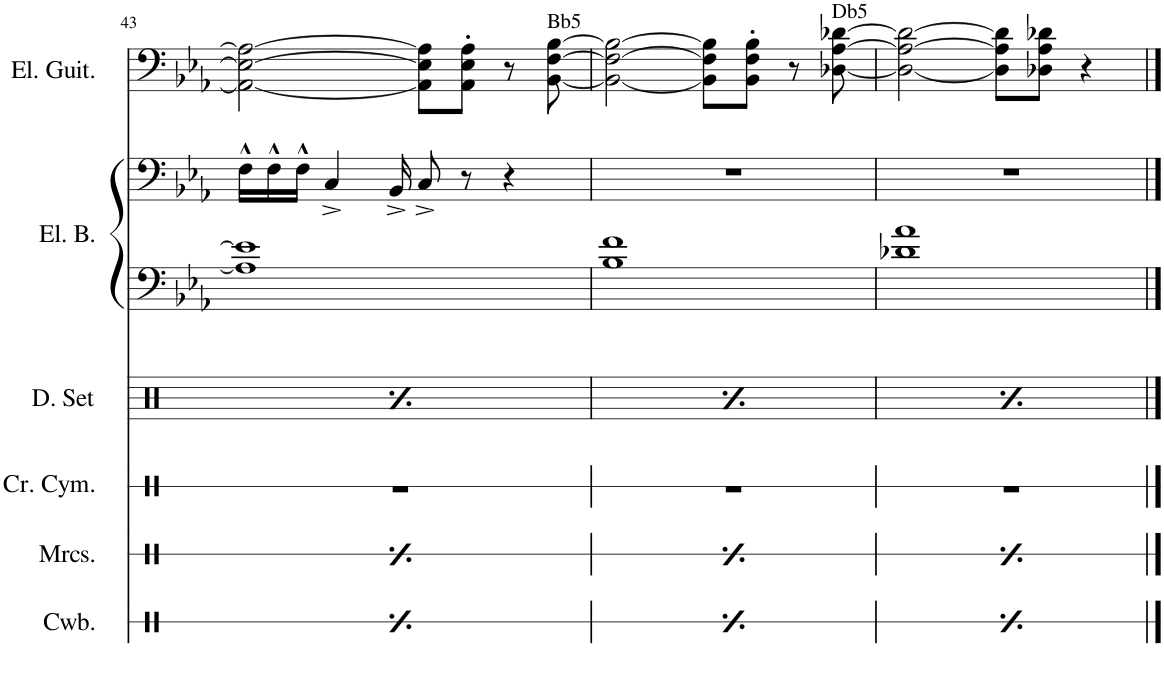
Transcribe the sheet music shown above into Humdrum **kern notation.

**kern	**dynam	**kern	**dynam	**kern	**kern	**dynam	**kern	**kern	**kern
*part6	*part6	*part5	*part5	*part4	*part3	*part3	*part2	*part2	*part1
*staff7	*staff7	*staff6	*staff6	*staff5	*staff4	*staff4	*staff3	*staff2	*staff1
*I"Cowbell	*	*I"Maracas	*	*I"Crash Cymbal	*I"Drumset	*	*I"Electric Bass	*	*I"Electric Guitar
*I'Cwb.	*	*I'Mrcs.	*	*I'Cr. Cym.	*I'D. Set	*	*I'El. B.	*	*I'El. Guit.
!!LO:PB:g=z
*clefX	*	*clefX	*	*clefX	*clefX	*	*clefF4	*clefF4	*clefF4
*	*	*	*	*	*	*	*Trd7c12	*Trd7c12	*
*k[]	*	*k[]	*	*k[]	*k[]	*	*k[b-e-a-]	*k[b-e-a-]	*k[b-e-a-]
*M4/4	*	*M4/4	*	*M4/4	*M4/4	*	*M4/4	*M4/4	*M4/4
=43	=43	=43	=43	=43	=43	=43	=43	=43	=43
*	*	*	*	*	*^	*	*	*	*
!	!LO:DY:b	!	!LO:DY:b	!	!	!	!LO:DY:b	!	!	!
4Re\	ff	8Re\L	f	1r	4Rgg/	8Rf\L	f	1A-] 1e-]	16F^^\LL	2AA-\_ 2E-\_ 2A-\_
.	.	.	.	.	.	.	.	.	16F^^\	.
.	.	8Re\	.	.	.	8Rf\	.	.	16F^^\JJ	.
.	.	.	.	.	.	.	.	.	4C^/	.
4Re\	.	8Re\	.	.	4Rgg/	8Rcc\	.	.	.	.
.	.	8Re\J	.	.	.	8Rf\J	.	.	.	.
.	.	.	.	.	.	.	.	.	16BB-^/	.
4Re\	.	8Re\L	.	.	4Rgg/	8Rf\L	.	.	8C^/	8AA-\] 8E-\] 8A-\]L
.	.	8Re\	.	.	.	8Rf\	.	.	8r	8AA-\' 8E-\' 8A-\'J
4Re\	.	8Re\	.	.	4Rgg/	8Rcc\	.	.	4r	8r
!	!	!	!	!	!	!	!	!	!	!LO:TX:a:t=Bb5
.	.	8Re\J	.	.	.	8Rf\J	.	.	.	[8BB-\ [8F\ [8B-\
=44	=44	=44	=44	=44	=44	=44	=44	=44	=44	=44
!	!LO:DY:b	!	!LO:DY:b	!	!	!	!LO:DY:b	!	!	!
4Re\	ff	8Re\L	f	1r	4Rgg/	8Rf\L	f	1B- 1f	1r	2BB-\_ 2F\_ 2B-\_
.	.	8Re\	.	.	.	8Rf\	.	.	.	.
4Re\	.	8Re\	.	.	4Rgg/	8Rcc\	.	.	.	.
.	.	8Re\J	.	.	.	8Rf\J	.	.	.	.
4Re\	.	8Re\L	.	.	4Rgg/	8Rf\L	.	.	.	8BB-\] 8F\] 8B-\]L
.	.	8Re\	.	.	.	8Rf\	.	.	.	8BB-\' 8F\' 8B-\'J
4Re\	.	8Re\	.	.	4Rgg/	8Rcc\	.	.	.	8r
!	!	!	!	!	!	!	!	!	!	!LO:TX:a:t=Db5
.	.	8Re\J	.	.	.	8Rf\J	.	.	.	[8D-X\ [8A-\ [8d-X\
=45	=45	=45	=45	=45	=45	=45	=45	=45	=45	=45
!	!LO:DY:b	!	!LO:DY:b	!	!	!	!LO:DY:b	!	!	!
4Re\	ff	8Re\L	f	1r	4Rgg/	8Rf\L	f	1d-X 1a-	1r	2D-\_ 2A-\_ 2d-\_
.	.	8Re\	.	.	.	8Rf\	.	.	.	.
4Re\	.	8Re\	.	.	4Rgg/	8Rcc\	.	.	.	.
.	.	8Re\J	.	.	.	8Rf\J	.	.	.	.
4Re\	.	8Re\L	.	.	4Rgg/	8Rf\L	.	.	.	8D-\] 8A-\] 8d-\]L
.	.	8Re\	.	.	.	8Rf\	.	.	.	8D-X\ 8A-\ 8d-X\J
4Re\	.	8Re\	.	.	4Rgg/	8Rcc\	.	.	.	4r
.	.	8Re\J	.	.	.	8Rf\J	.	.	.	.
*	*	*	*	*	*v	*v	*	*	*	*
==	==	==	==	==	==	==	==	==	==
*-	*-	*-	*-	*-	*-	*-	*-	*-	*-
